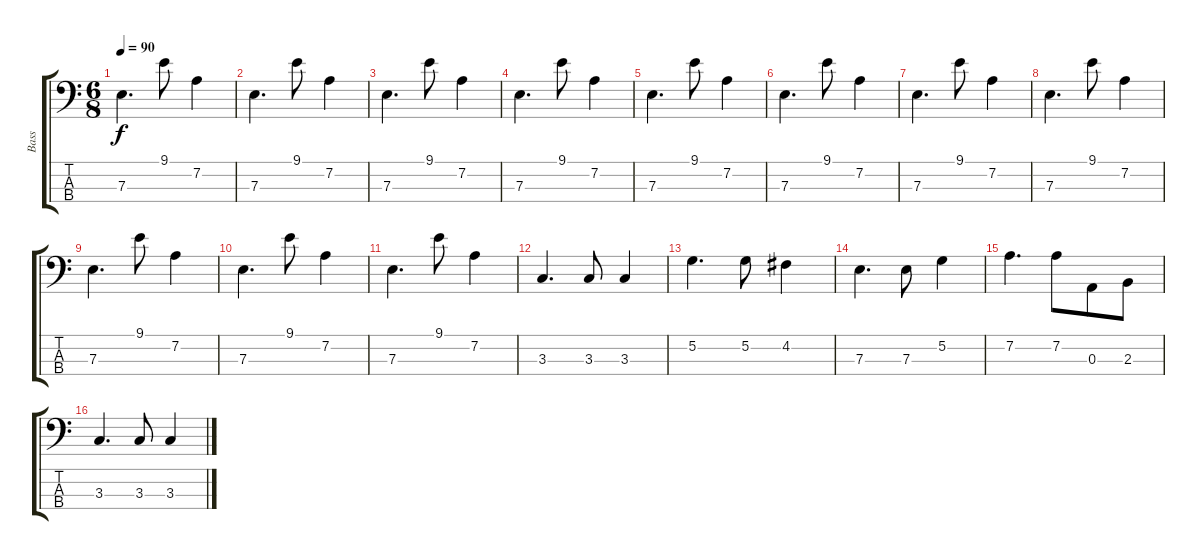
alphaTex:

\track ("Bass" "Bass") {instrument electricbassfinger}
\staff {score tabs}
\tuning (G2 D2 A1 E1) {hide}
\ts (6 8)
\tempo 90
\clef f4
\ks c
7.3.4{d dy f} 9.1.8 7.2.4 |
7.3.4{d} 9.1.8 7.2.4 |
7.3.4{d} 9.1.8 7.2.4 |
7.3.4{d} 9.1.8 7.2.4 |
7.3.4{d} 9.1.8 7.2.4 |
7.3.4{d} 9.1.8 7.2.4 |
7.3.4{d} 9.1.8 7.2.4 |
7.3.4{d} 9.1.8 7.2.4 |
7.3.4{d} 9.1.8 7.2.4 |
7.3.4{d} 9.1.8 7.2.4 |
7.3.4{d} 9.1.8 7.2.4 |
3.3.4{d} 3.3.8 3.3.4 |
5.2.4{d} 5.2.8 4.2.4 |
7.3.4{d} 7.3.8 5.2.4 |
7.2.4{d} 7.2.8 0.3.8 2.3.8 |
3.3.4{d} 3.3.8 3.3.4
